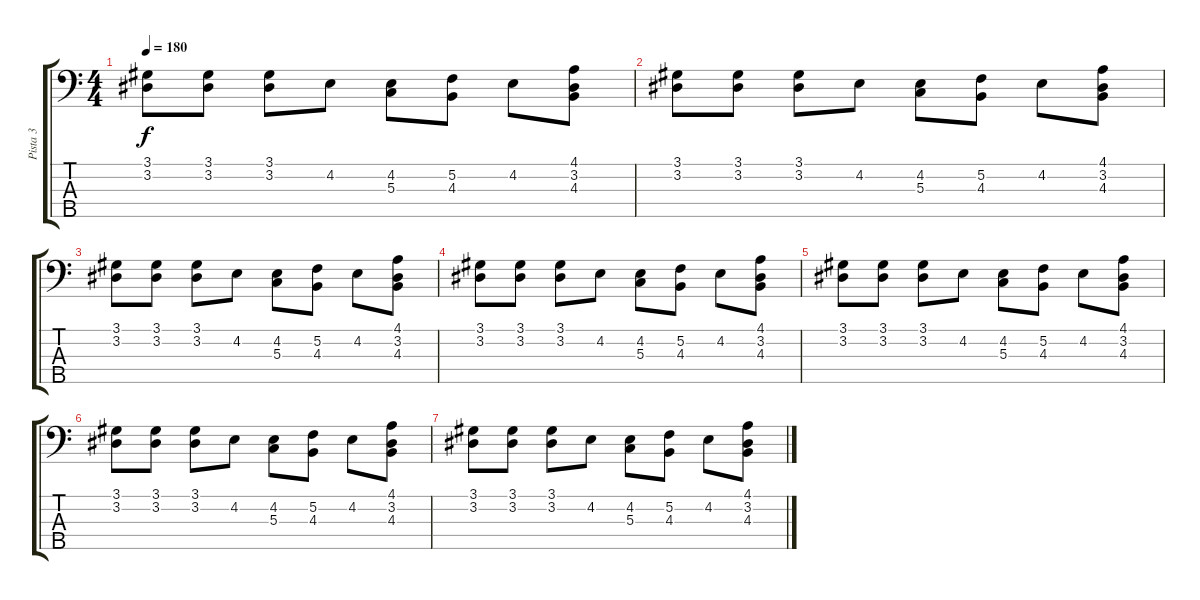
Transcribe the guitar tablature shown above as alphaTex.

\track ("Pista 3" "Pista 3") {instrument slapbass1}
\staff {score tabs}
\tuning (F2 C2 G1 D1 A0) {hide}
\ts (4 4)
\tempo 180
\clef f4
\ks c
(3.1 3.2).8{dy f} (3.1 3.2).8 (3.1 3.2).8 4.2.8 (4.2 5.3).8 (5.2 4.3).8 4.2.8 (4.1 3.2 4.3).8 |
(3.1 3.2).8 (3.1 3.2).8 (3.1 3.2).8 4.2.8 (4.2 5.3).8 (5.2 4.3).8 4.2.8 (4.1 3.2 4.3).8 |
(3.1 3.2).8 (3.1 3.2).8 (3.1 3.2).8 4.2.8 (4.2 5.3).8 (5.2 4.3).8 4.2.8 (4.1 3.2 4.3).8 |
(3.1 3.2).8 (3.1 3.2).8 (3.1 3.2).8 4.2.8 (4.2 5.3).8 (5.2 4.3).8 4.2.8 (4.1 3.2 4.3).8 |
(3.1 3.2).8 (3.1 3.2).8 (3.1 3.2).8 4.2.8 (4.2 5.3).8 (5.2 4.3).8 4.2.8 (4.1 3.2 4.3).8 |
(3.1 3.2).8 (3.1 3.2).8 (3.1 3.2).8 4.2.8 (4.2 5.3).8 (5.2 4.3).8 4.2.8 (4.1 3.2 4.3).8 |
(3.1 3.2).8 (3.1 3.2).8 (3.1 3.2).8 4.2.8 (4.2 5.3).8 (5.2 4.3).8 4.2.8 (4.1 3.2 4.3).8
